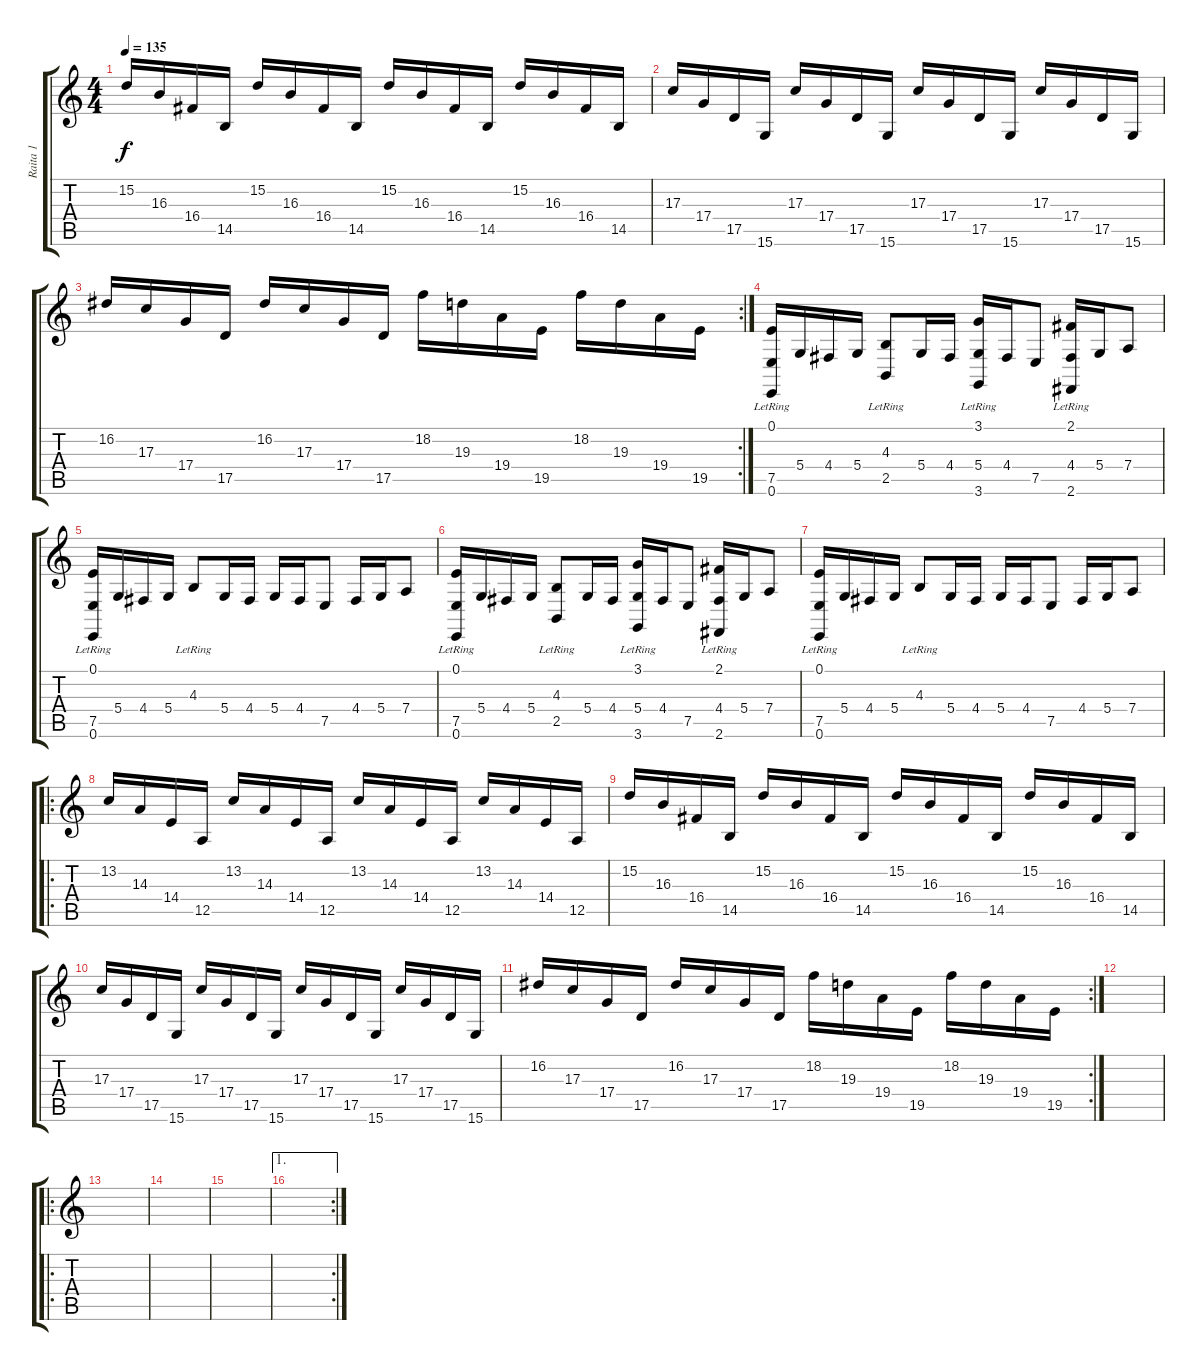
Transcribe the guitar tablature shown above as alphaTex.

\track ("Raita 1" "Raita 1") {instrument harpsichord}
\staff {score tabs}
\tuning (E4 B3 G3 D3 A2 E2) {hide}
\ts (4 4)
\tempo 135
\clef g2
\ks c
15.2.16{dy f} 16.3.16 16.4.16 14.5.16 15.2.16 16.3.16 16.4.16 14.5.16 15.2.16 16.3.16 16.4.16 14.5.16 15.2.16 16.3.16 16.4.16 14.5.16 |
17.3.16 17.4.16 17.5.16 15.6.16 17.3.16 17.4.16 17.5.16 15.6.16 17.3.16 17.4.16 17.5.16 15.6.16 17.3.16 17.4.16 17.5.16 15.6.16 |
\rc 2
16.2.16 17.3.16 17.4.16 17.5.16 16.2.16 17.3.16 17.4.16 17.5.16 18.2.16 19.3.16 19.4.16 19.5.16 18.2.16 19.3.16 19.4.16 19.5.16 |
(0.1{lr} 7.5 0.6{lr}).16 5.4.16 4.4.16 5.4.16 (4.3{lr} 2.5{lr}).8 5.4.16 4.4.16 (3.1{lr} 5.4 3.6{lr}).16 4.4.16 7.5.8 (2.1{lr} 4.4 2.6{lr}).16 5.4.16 7.4.8 |
(0.1{lr} 7.5 0.6{lr}).16 5.4.16 4.4.16 5.4.16 4.3{lr}.8 5.4.16 4.4.16 5.4.16 4.4.16 7.5.8 4.4.16 5.4.16 7.4.8 |
(0.1{lr} 7.5 0.6{lr}).16 5.4.16 4.4.16 5.4.16 (4.3{lr} 2.5{lr}).8 5.4.16 4.4.16 (3.1{lr} 5.4 3.6{lr}).16 4.4.16 7.5.8 (2.1{lr} 4.4 2.6{lr}).16 5.4.16 7.4.8 |
(0.1{lr} 7.5 0.6{lr}).16 5.4.16 4.4.16 5.4.16 4.3{lr}.8 5.4.16 4.4.16 5.4.16 4.4.16 7.5.8 4.4.16 5.4.16 7.4.8 |
\ro
13.2.16 14.3.16 14.4.16 12.5.16 13.2.16 14.3.16 14.4.16 12.5.16 13.2.16 14.3.16 14.4.16 12.5.16 13.2.16 14.3.16 14.4.16 12.5.16 |
15.2.16 16.3.16 16.4.16 14.5.16 15.2.16 16.3.16 16.4.16 14.5.16 15.2.16 16.3.16 16.4.16 14.5.16 15.2.16 16.3.16 16.4.16 14.5.16 |
17.3.16 17.4.16 17.5.16 15.6.16 17.3.16 17.4.16 17.5.16 15.6.16 17.3.16 17.4.16 17.5.16 15.6.16 17.3.16 17.4.16 17.5.16 15.6.16 |
\rc 2
16.2.16 17.3.16 17.4.16 17.5.16 16.2.16 17.3.16 17.4.16 17.5.16 18.2.16 19.3.16 19.4.16 19.5.16 18.2.16 19.3.16 19.4.16 19.5.16 |
|
\ro
|
|
|
\ae 1
\rc 2
